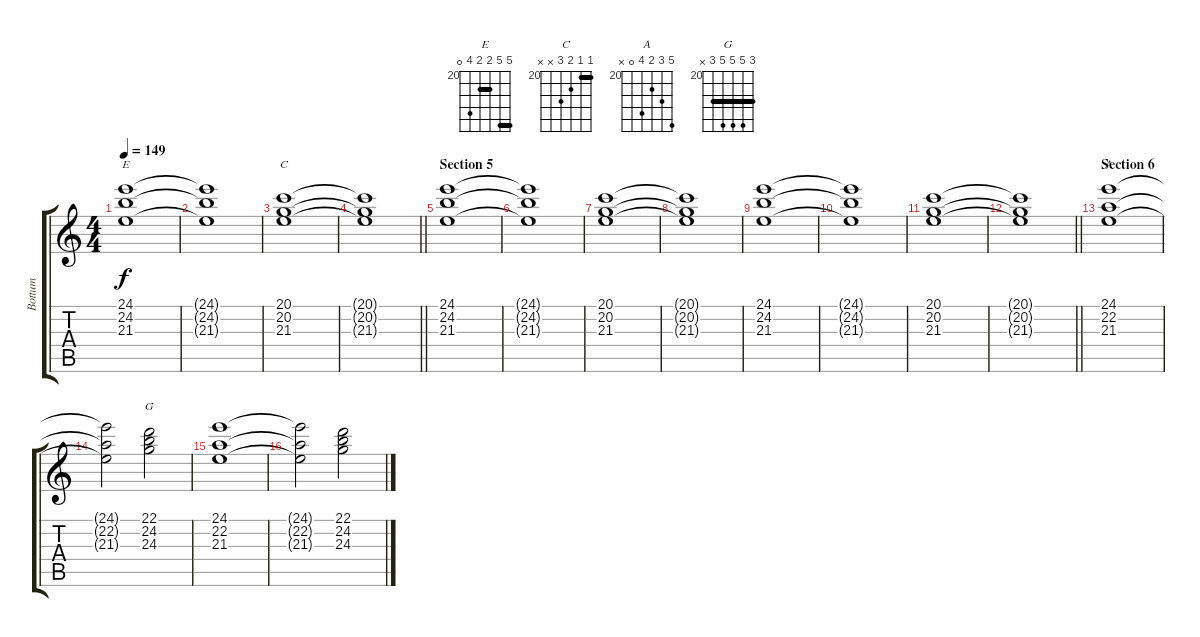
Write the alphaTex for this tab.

\track ("Bottum" "Bottum") {instrument stringensemble1}
\staff {score tabs}
\tuning (E4 B3 G3 D3 A2 E2) {hide}
\chord ("E" 24 24 21 21 23 0) {firstfret 20 barre (21 24)}
\chord ("C" 20 20 21 22 x x) {firstfret 20 barre 20}
\chord ("A" 24 22 21 23 0 x) {firstfret 20}
\chord ("G" 22 24 24 24 22 x) {firstfret 20 barre 22}
\ts (4 4)
\tempo 149
\clef g2
\ks c
(24.1 24.2 21.3).1{ch "E" dy f} |
(24.1{t} 24.2{t} 21.3{t}).1 |
(20.1 20.2 21.3).1{ch "C"} |
\barLineRight lightlight
(20.1{t} 20.2{t} 21.3{t}).1 |
\section ("" "Section 5")
(24.1 24.2 21.3).1 |
(24.1{t} 24.2{t} 21.3{t}).1 |
(20.1 20.2 21.3).1 |
(20.1{t} 20.2{t} 21.3{t}).1 |
(24.1 24.2 21.3).1 |
(24.1{t} 24.2{t} 21.3{t}).1 |
(20.1 20.2 21.3).1 |
\barLineRight lightlight
(20.1{t} 20.2{t} 21.3{t}).1 |
\section ("" "Section 6")
(24.1 22.2 21.3).1{ch "A"} |
(24.1{t} 22.2{t} 21.3{t}).2 (22.1 24.2 24.3).2{ch "G"} |
(24.1 22.2 21.3).1 |
(24.1{t} 22.2{t} 21.3{t}).2 (22.1 24.2 24.3).2
